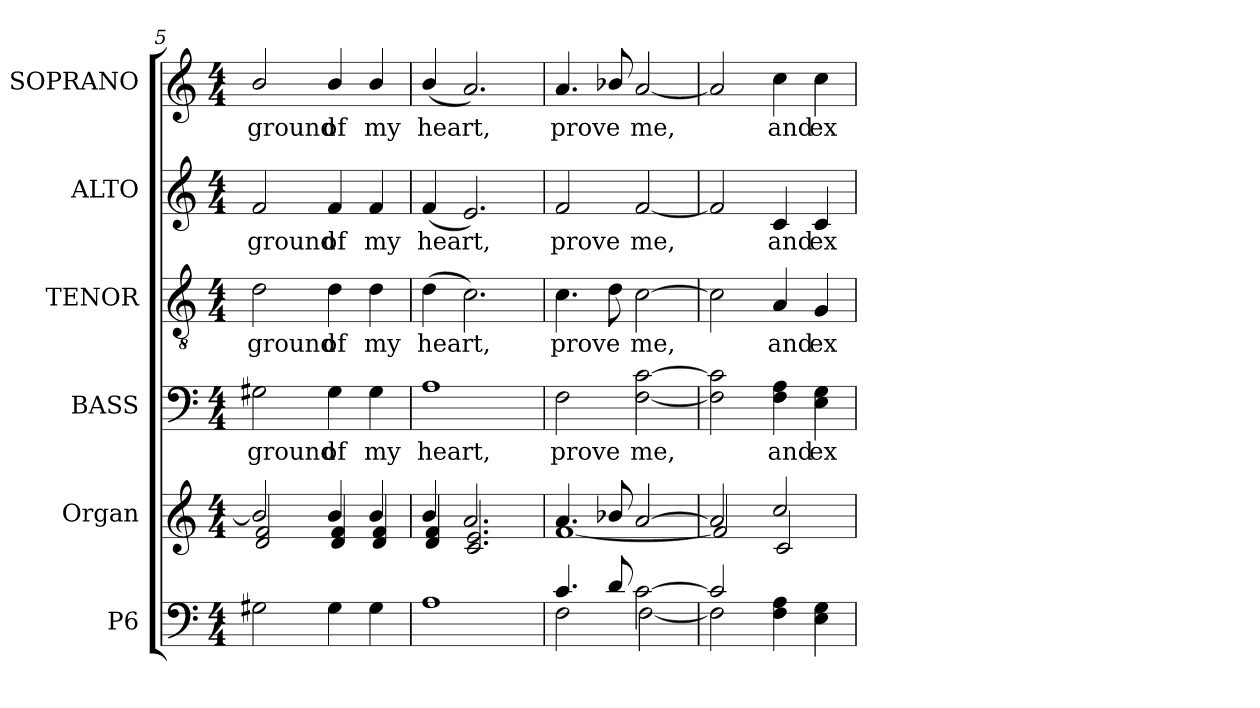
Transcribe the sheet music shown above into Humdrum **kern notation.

**kern	**kern	**kern	**text	**kern	**text	**kern	**text	**kern	**text
*part6	*part5	*part4	*part4	*part3	*part3	*part2	*part2	*part1	*part1
*staff6	*staff5	*staff4	*staff4	*staff3	*staff3	*staff2	*staff2	*staff1	*staff1
*I"P6	*I"Organ	*I"BASS	*	*I"TENOR	*	*I"ALTO	*	*I"SOPRANO	*
*	*I'A.	*I'B.	*	*I'T.	*	*I'A.	*	*I'S.	*
!!LO:LB:g=z
*clefF4	*clefG2	*clefF4	*	*clefGv2	*	*clefG2	*	*clefG2	*
*	*	*	*	*ITrd7c12	*	*	*	*	*
*k[]	*k[]	*k[]	*	*k[]	*	*k[]	*	*k[]	*
*C:	*C:	*C:	*	*C:	*	*C:	*	*C:	*
*M4/4	*M4/4	*M4/4	*	*M4/4	*	*M4/4	*	*M4/4	*
=5	=5	=5	=5	=5	=5	=5	=5	=5	=5
*	*^	*	*	*	*	*	*	*	*
!	!	!	!	!LO:LY:b:color=#000000	!	!	!	!	!	!
!	!	!	!	!	!	!LO:LY:b:color=#000000	!	!	!	!
!	!	!	!	!	!	!	!	!LO:LY:b:color=#000000	!	!
!	!	!	!	!	!	!	!	!	!	!LO:LY:b:color=#000000
2G#Xi\	2bi/]	2di/ 2fi	2G#Xi\	ground	2Di\	ground	2fi/	ground	2bi/	ground
!	!	!	!	!LO:LY:b:color=#000000	!	!	!	!	!	!
!	!	!	!	!	!	!LO:LY:b:color=#000000	!	!	!	!
!	!	!	!	!	!	!	!	!LO:LY:b:color=#000000	!	!
!	!	!	!	!	!	!	!	!	!	!LO:LY:b:color=#000000
4G#i\	4bi/	4di/ 4fi	4G#i\	of	4Di\	of	4fi/	of	4bi/	of
!	!	!	!	!LO:LY:b:color=#000000	!	!	!	!	!	!
!	!	!	!	!	!	!LO:LY:b:color=#000000	!	!	!	!
!	!	!	!	!	!	!	!	!LO:LY:b:color=#000000	!	!
!	!	!	!	!	!	!	!	!	!	!LO:LY:b:color=#000000
4G#i\	4bi/	4di/ 4fi	4G#i\	my	4Di\	my	4fi/	my	4bi/	my
=6	=6	=6	=6	=6	=6	=6	=6	=6	=6	=6
!	!	!	!	!LO:LY:b:color=#000000	!	!	!	!	!	!
!	!	!	!	!	!	!LO:LY:b:color=#000000	!	!	!	!
!	!	!	!	!	!	!	!	!LO:LY:b:color=#000000	!	!
!	!	!	!	!	!	!	!	!	!	!LO:LY:b:color=#000000
1Ai	4bi/	4di/ 4fi	1Ai	heart,	(4Di\	heart,	(4fi/	heart,	(4bi/	heart,
.	2.ai/	2.ci/ 2.ei	.	.	2.Ci\)	.	2.ei/)	.	2.ai/)	.
=7	=7	=7	=7	=7	=7	=7	=7	=7	=7	=7
*^	*	*	*	*	*	*	*	*	*	*
!	!	!	!	!	!LO:LY:b:color=#000000	!	!	!	!	!	!
!	!	!	!	!	!	!	!LO:LY:b:color=#000000	!	!	!	!
!	!	!	!	!	!	!	!	!	!LO:LY:b:color=#000000	!	!
!	!	!	!	!	!	!	!	!	!	!	!LO:LY:b:color=#000000
4.ci/	2Fi\	4.ai/	[1fi	2Fi\	prove	4.Ci\	prove	2fi/	prove	4.ai/	prove
8di/	.	8b-Xi/	.	.	.	8Di\	.	.	.	8b-Xi/	.
!	!	!	!	!	!LO:LY:b:color=#000000	!	!	!	!	!	!
!	!	!	!	!	!	!	!LO:LY:b:color=#000000	!	!	!	!
!	!	!	!	!	!	!	!	!	!LO:LY:b:color=#000000	!	!
!	!	!	!	!	!	!	!	!	!	!	!LO:LY:b:color=#000000
[2ci\	[2Fi\	[2ai/	.	[2Fi\ [2ci	me,	[2Ci\	me,	[2fi/	me,	[2ai/	me,
=8	=8	=8	=8	=8	=8	=8	=8	=8	=8	=8	=8
2ci/]	2Fi\]	2ai/]	2fi/]	2Fi\] 2ci]	.	2Ci\]	.	2fi/]	.	2ai/]	.
!	!	!	!	!	!LO:LY:b:color=#000000	!	!	!	!	!	!
!	!	!	!	!	!	!	!LO:LY:b:color=#000000	!	!	!	!
!	!	!	!	!	!	!	!	!	!LO:LY:b:color=#000000	!	!
!	!	!	!	!	!	!	!	!	!	!	!LO:LY:b:color=#000000
4Fi\ 4Ai	2ryy	2cci/	2ci/	4Fi\ 4Ai	and	4AAi/	and	4ci/	and	4cci\	and
!	!	!	!	!	!LO:LY:b:color=#000000	!	!	!	!	!	!
!	!	!	!	!	!	!	!LO:LY:b:color=#000000	!	!	!	!
!	!	!	!	!	!	!	!	!	!LO:LY:b:color=#000000	!	!
!	!	!	!	!	!	!	!	!	!	!	!LO:LY:b:color=#000000
4Ei\ 4Gi	.	.	.	4Ei\ 4Gi	ex-	4GGi/	ex-	4ci/	ex-	4cci\	ex-
*v	*v	*	*	*	*	*	*	*	*	*	*
*	*v	*v	*	*	*	*	*	*	*	*
=	=	=	=	=	=	=	=	=	=
*-	*-	*-	*-	*-	*-	*-	*-	*-	*-
